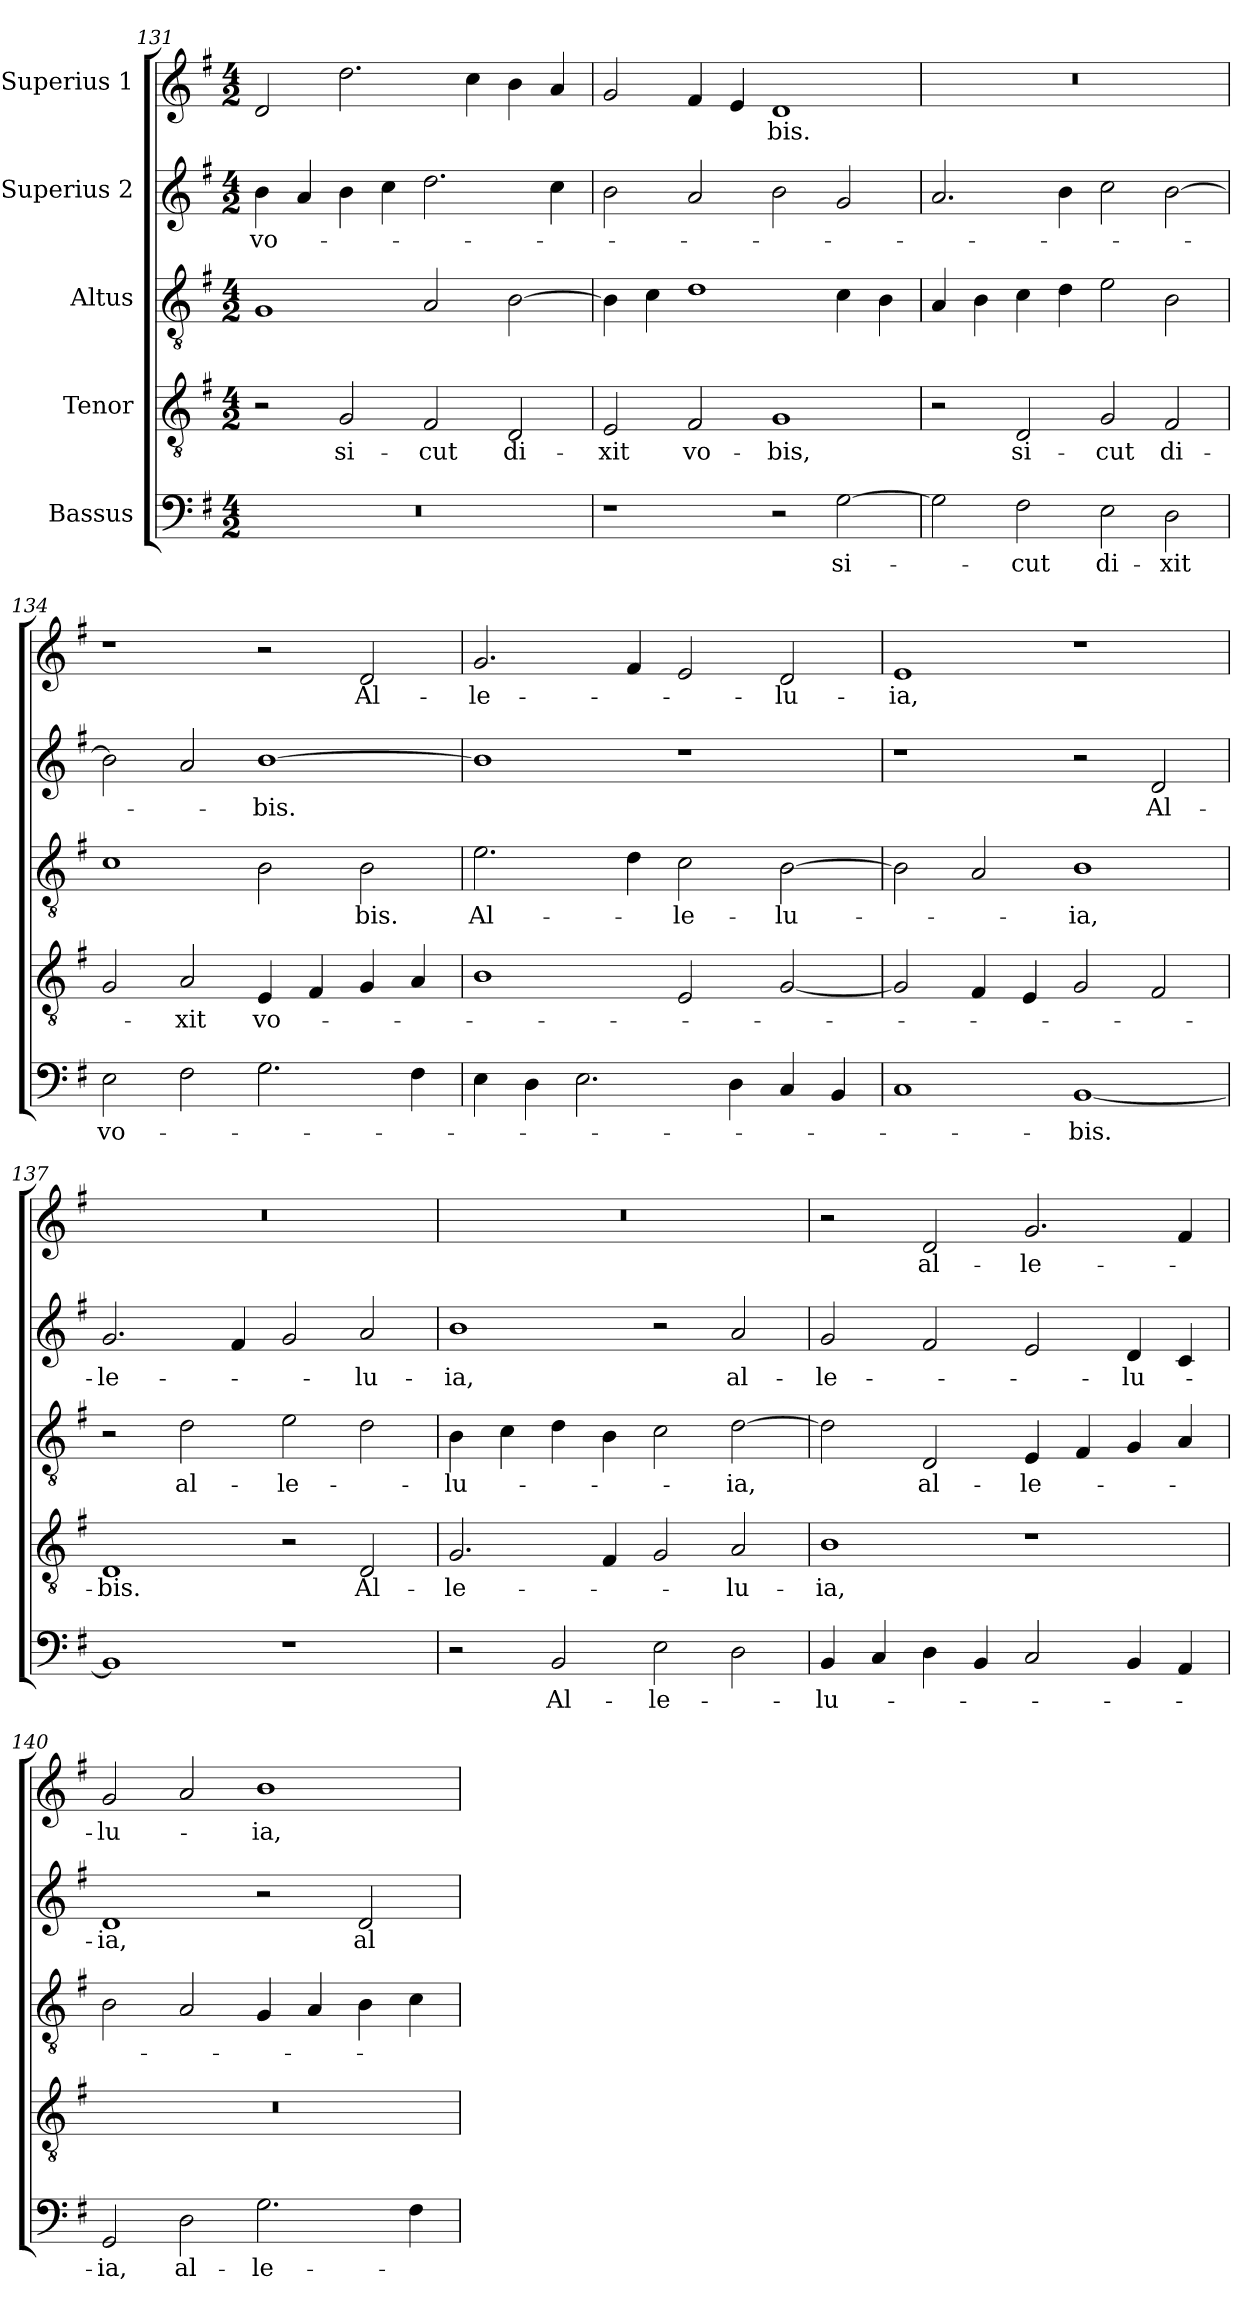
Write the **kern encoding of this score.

**kern	**text	**kern	**text	**kern	**text	**kern	**text	**kern	**text
*part5	*part5	*part4	*part4	*part3	*part3	*part2	*part2	*part1	*part1
*staff5	*staff5	*staff4	*staff4	*staff3	*staff3	*staff2	*staff2	*staff1	*staff1
*I"Bassus	*	*I"Tenor	*	*I"Altus	*	*I"Superius 2	*	*I"Superius 1	*
*clefF4	*	*clefGv2	*	*clefGv2	*	*clefG2	*	*clefG2	*
*k[f#]	*	*k[f#]	*	*k[f#]	*	*k[f#]	*	*k[f#]	*
*M4/2	*	*M4/2	*	*M4/2	*	*M4/2	*	*M4/2	*
=131	=131	=131	=131	=131	=131	=131	=131	=131	=131
0r	.	2r	.	1G/	.	4b\	vo-	2d/	.
.	.	.	.	.	.	4a/	.	.	.
.	.	2G/	si-	.	.	4b\	.	2.dd\	.
.	.	.	.	.	.	4cc\	.	.	.
.	.	2F#/	-cut	2A/	.	2.dd\	.	.	.
.	.	.	.	.	.	.	.	4cc\	.
.	.	2D/	di-	[2B\	.	.	.	4b\	.
.	.	.	.	.	.	4cc\	.	4a/	.
=132	=132	=132	=132	=132	=132	=132	=132	=132	=132
1r	.	2E/	-xit	4B\]	.	2b\	.	2g/	.
.	.	.	.	4c\	.	.	.	.	.
.	.	2F#/	vo-	1d\	.	2a/	.	4f#/	.
.	.	.	.	.	.	.	.	4e/	.
2r	.	1G/	-bis,	.	.	2b\	.	1d/	-bis.
[2G\	si-	.	.	4c\	.	2g/	.	.	.
.	.	.	.	4B\	.	.	.	.	.
=133	=133	=133	=133	=133	=133	=133	=133	=133	=133
2G\]	.	2r	.	4A/	.	2.a/	.	0r	.
.	.	.	.	4B\	.	.	.	.	.
2F#\	-cut	2D/	si-	4c\	.	.	.	.	.
.	.	.	.	4d\	.	4b\	.	.	.
2E\	di-	2G/	-cut	2e\	.	2cc\	.	.	.
2D\	-xit	2F#/	di-	2B\	.	[2b\	.	.	.
=134	=134	=134	=134	=134	=134	=134	=134	=134	=134
2E\	vo-	2G/	.	1c\	.	2b\]	.	1r	.
2F#\	.	2A/	-xit	.	.	2a/	.	.	.
2.G\	.	4E/	vo-	2B\	.	[1b\	-bis.	2r	.
.	.	4F#/	.	.	.	.	.	.	.
.	.	4G/	.	2B\	-bis.	.	.	2d/	Al-
4F#\	.	4A/	.	.	.	.	.	.	.
=135	=135	=135	=135	=135	=135	=135	=135	=135	=135
4E\	.	1B\	.	2.e\	Al-	1b\]	.	2.g/	-le-
4D\	.	.	.	.	.	.	.	.	.
2.E\	.	.	.	.	.	.	.	.	.
.	.	.	.	4d\	.	.	.	4f#/	.
.	.	2E/	.	2c\	-le-	1r	.	2e/	.
4D\	.	.	.	.	.	.	.	.	.
4C/	.	[2G/	.	[2B\	-lu-	.	.	2d/	-lu-
4BB/	.	.	.	.	.	.	.	.	.
=136	=136	=136	=136	=136	=136	=136	=136	=136	=136
1C/	.	2G/]	.	2B\]	.	1r	.	1e/	-ia,
.	.	4F#/	.	2A/	.	.	.	.	.
.	.	4E/	.	.	.	.	.	.	.
[1BB/	-bis.	2G/	.	1B\	-ia,	2r	.	1r	.
.	.	2F#/	.	.	.	2d/	Al-	.	.
=137	=137	=137	=137	=137	=137	=137	=137	=137	=137
1BB/]	.	1D/	-bis.	2r	.	2.g/	-le-	0r	.
.	.	.	.	2d\	al-	.	.	.	.
.	.	.	.	.	.	4f#/	.	.	.
1r	.	2r	.	2e\	-le-	2g/	.	.	.
.	.	2D/	Al-	2d\	.	2a/	-lu-	.	.
=138	=138	=138	=138	=138	=138	=138	=138	=138	=138
2r	.	2.G/	-le-	4B\	-lu-	1b\	-ia,	0r	.
.	.	.	.	4c\	.	.	.	.	.
2BB/	Al-	.	.	4d\	.	.	.	.	.
.	.	4F#/	.	4B\	.	.	.	.	.
2E\	-le-	2G/	.	2c\	.	2r	.	.	.
2D\	.	2A/	-lu-	[2d\	-ia,	2a/	al-	.	.
=139	=139	=139	=139	=139	=139	=139	=139	=139	=139
4BB/	-lu-	1B\	-ia,	2d\]	.	2g/	-le-	2r	.
4C/	.	.	.	.	.	.	.	.	.
4D\	.	.	.	2D/	al-	2f#/	.	2d/	al-
4BB/	.	.	.	.	.	.	.	.	.
2C/	.	1r	.	4E/	-le-	2e/	.	2.g/	-le-
.	.	.	.	4F#/	.	.	.	.	.
4BB/	.	.	.	4G/	.	4d/	-lu-	.	.
4AA/	.	.	.	4A/	.	4c/	.	4f#/	.
=140	=140	=140	=140	=140	=140	=140	=140	=140	=140
2GG/	-ia,	0r	.	2B\	.	1d/	-ia,	2g/	-lu-
2D\	al-	.	.	2A/	.	.	.	2a/	.
2.G\	-le-	.	.	4G/	.	2r	.	1b\	-ia,
.	.	.	.	4A/	.	.	.	.	.
.	.	.	.	4B\	.	2d/	al-	.	.
4F#\	.	.	.	4c\	.	.	.	.	.
=	=	=	=	=	=	=	=	=	=
*-	*-	*-	*-	*-	*-	*-	*-	*-	*-
